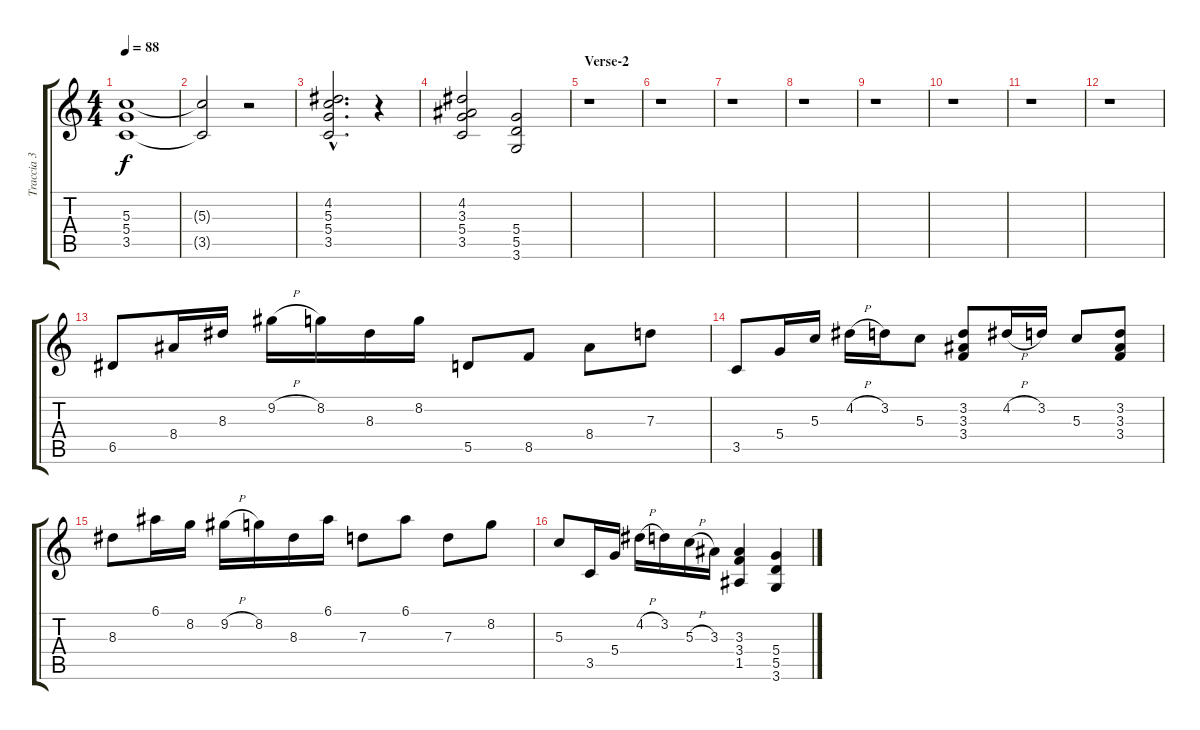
\track ("Traccia 3" "Traccia 3") {instrument distortionguitar}
\staff {score tabs}
\tuning (E4 B3 G3 D3 A2 E2) {hide}
\ts (4 4)
\tempo 88
\clef g2
\ks c
(5.3 5.4 3.5).1{dy f} |
(5.3{t} 3.5{t}).2 r.2 |
(4.2{hac} 5.3{hac} 5.4{hac} 3.5{hac}).2{d} r.4 |
(4.2 3.3 5.4 3.5).2 (5.4 5.5 3.6).2 |
\section ("" "Verse-2")
r.1 |
r.1 |
r.1 |
r.1 |
r.1 |
r.1 |
r.1 |
r.1 |
6.5.8 8.4.16 8.3.16 9.2{h}.16 8.2.16 8.3.16 8.2.16 5.5.8 8.5.8 8.4.8 7.3.8 |
3.5.8 5.4.16 5.3.16 4.2{h}.16 3.2.16 5.3.8 (3.2 3.3 3.4).8 4.2{h}.16 3.2.16 5.3.8 (3.2 3.3 3.4).8 |
8.3.8 6.1.16 8.2.16 9.2{h}.16 8.2.16 8.3.16 6.1.16 7.3.8 6.1.8 7.3.8 8.2.8 |
5.3.8 3.5.16 5.4.16 4.2{h}.16 3.2.16 5.3{h}.16 3.3.16 (3.3 3.4 1.5).4 (5.4 5.5 3.6).4
